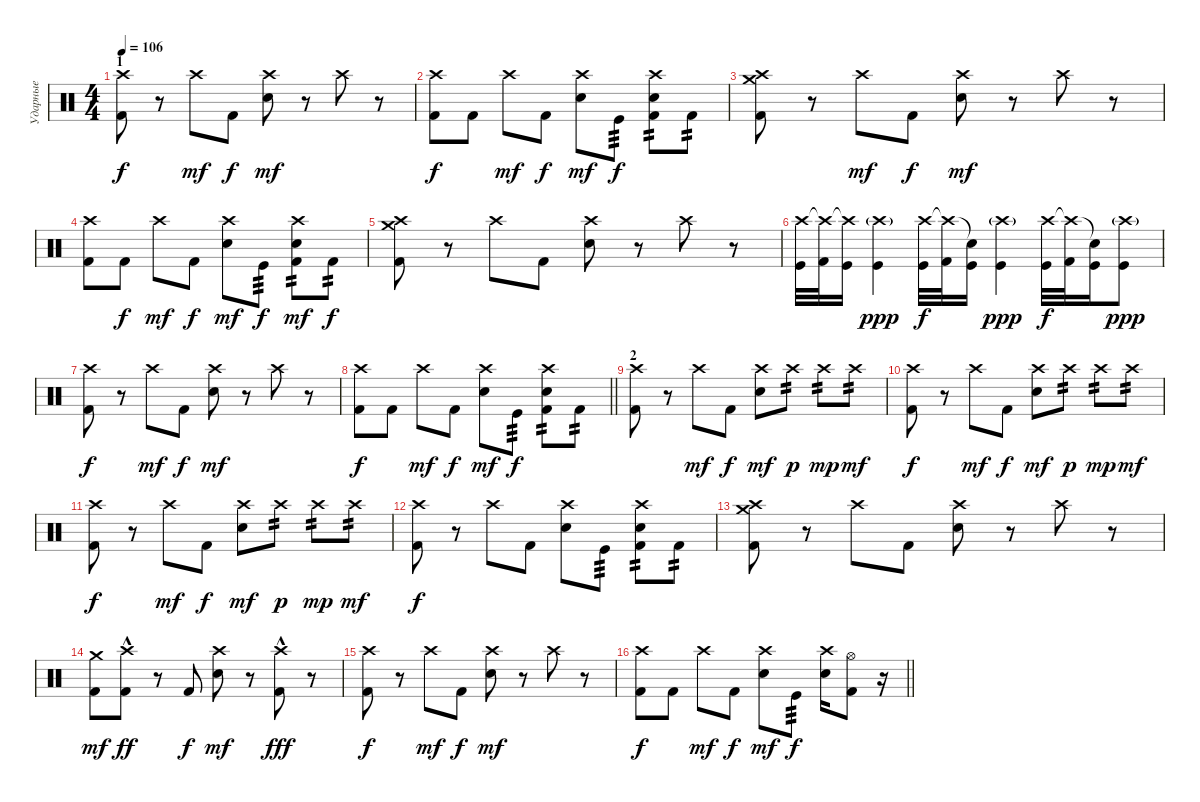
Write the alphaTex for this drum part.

\track ("Ударные" "Ударные") {instrument percussion}
\staff {score}
\articulation defaults
\ts (4 4)
\section ("" "1")
\tempo 106
\clef neutral
\ks c
("Crash high (hit)" "Kick (hit) 2").8{dy f} r.8 "Crash high (hit)".8{dy mf} "Kick (hit) 2".8{dy f} ("Crash high (hit)" "Snare (hit) 2").8{dy mf} r.8 "Crash high (hit)".8 r.8 |
("Crash high (hit)" "Kick (hit) 2").8{dy f} "Kick (hit) 2".8 "Crash high (hit)".8{dy mf} "Kick (hit) 2".8{dy f} ("Crash high (hit)" "Snare (hit) 2").8{dy mf} "Kick (hit)".8{tp 3 dy f} ("Crash high (hit)" "Snare (hit) 2" "Kick (hit) 2").8{tp 2} "Kick (hit) 2".8{tp 2} |
("Crash medium (hit)" "Crash high (hit)" "Kick (hit) 2").8 r.8 "Crash high (hit)".8{dy mf} "Kick (hit) 2".8{dy f} ("Crash high (hit)" "Snare (hit) 2").8{dy mf} r.8 "Crash high (hit)".8 r.8 |
("Crash high (hit)" "Kick (hit) 2").8 "Kick (hit) 2".8{dy f} "Crash high (hit)".8{dy mf} "Kick (hit) 2".8{dy f} ("Crash high (hit)" "Snare (hit) 2").8{dy mf} "Kick (hit)".8{tp 3 dy f} ("Crash high (hit)" "Snare (hit) 2" "Kick (hit) 2").8{tp 2 dy mf} "Kick (hit) 2".8{tp 2 dy f} |
("Crash medium (hit)" "Crash high (hit)" "Kick (hit) 2").8 r.8 "Crash high (hit)".8 "Kick (hit) 2".8 ("Crash high (hit)" "Snare (hit) 2").8 r.8 "Crash high (hit)".8 r.8 |
("Crash high (hit)" "Kick (hit)").32 ("Crash high (hit)"{t} "Kick (hit) 2").32 ("Crash high (hit)"{t} "Kick (hit)").16 ("Crash high (hit)"{g} "Kick (hit)").4{dy ppp} ("Crash high (hit)" "Kick (hit)").32{dy f} ("Crash high (hit)"{t} "Kick (hit) 2").32 ("Snare (hit)"{t} "Kick (hit)").16 ("Crash high (hit)"{g} "Kick (hit)").4{dy ppp} ("Crash high (hit)" "Kick (hit)").32{dy f} ("Crash high (hit)"{t} "Kick (hit) 2").32 ("Snare (hit)"{t} "Kick (hit)").16 ("Crash high (hit)"{g} "Kick (hit)").8{dy ppp} |
("Crash high (hit)" "Kick (hit) 2").8{dy f} r.8 "Crash high (hit)".8{dy mf} "Kick (hit) 2".8{dy f} ("Crash high (hit)" "Snare (hit) 2").8{dy mf} r.8 "Crash high (hit)".8 r.8 |
\barLineRight lightlight
("Crash high (hit)" "Kick (hit) 2").8{dy f} "Kick (hit) 2".8 "Crash high (hit)".8{dy mf} "Kick (hit) 2".8{dy f} ("Crash high (hit)" "Snare (hit) 2").8{dy mf} "Kick (hit)".8{tp 3 dy f} ("Crash high (hit)" "Snare (hit) 2" "Kick (hit) 2").8{tp 2} "Kick (hit) 2".8{tp 2} |
\section ("" "2")
("Crash high (hit)" "Kick (hit) 2").8 r.8 "Crash high (hit)".8{dy mf} "Kick (hit) 2".8{dy f} ("Crash high (hit)" "Snare (hit) 2").8{dy mf} "Crash high (hit)".8{tp 2 dy p} "Crash high (hit)".8{tp 2 dy mp} "Crash high (hit)".8{tp 2 dy mf} |
("Crash high (hit)" "Kick (hit) 2").8{dy f} r.8 "Crash high (hit)".8{dy mf} "Kick (hit) 2".8{dy f} ("Crash high (hit)" "Snare (hit) 2").8{dy mf} "Crash high (hit)".8{tp 2 dy p} "Crash high (hit)".8{tp 2 dy mp} "Crash high (hit)".8{tp 2 dy mf} |
("Crash high (hit)" "Kick (hit) 2").8{dy f} r.8 "Crash high (hit)".8{dy mf} "Kick (hit) 2".8{dy f} ("Crash high (hit)" "Snare (hit) 2").8{dy mf} "Crash high (hit)".8{tp 2 dy p} "Crash high (hit)".8{tp 2 dy mp} "Crash high (hit)".8{tp 2 dy mf} |
("Crash high (hit)" "Kick (hit) 2").8{dy f} r.8 "Crash high (hit)".8 "Kick (hit) 2".8 ("Crash high (hit)" "Snare (hit) 2").8 "Kick (hit)".8{tp 3} ("Crash high (hit)" "Snare (hit) 2" "Kick (hit) 2").8{tp 2} "Kick (hit) 2".8{tp 2} |
("Crash medium (hit)" "Crash high (hit)" "Kick (hit) 2").8 r.8 "Crash high (hit)".8 "Kick (hit) 2".8 ("Crash high (hit)" "Snare (hit) 2").8 r.8 "Crash high (hit)".8 r.8 |
("Crash medium (hit)" "Kick (hit) 2").8{dy mf} ("Crash high (hit)"{hac} "Kick (hit) 2").8{dy ff} r.8 "Kick (hit) 2".8{dy f} ("Crash high (hit)" "Snare (hit) 2").8{dy mf} r.8 ("Crash high (hit)"{hac} "Kick (hit) 2").8{dy fff} r.8 |
("Crash high (hit)" "Kick (hit) 2").8{dy f} r.8 "Crash high (hit)".8{dy mf} "Kick (hit) 2".8{dy f} ("Crash high (hit)" "Snare (hit) 2").8{dy mf} r.8 "Crash high (hit)".8 r.8 |
\barLineRight lightlight
("Crash high (hit)" "Kick (hit) 2").8{dy f} "Kick (hit) 2".8 "Crash high (hit)".8{dy mf} "Kick (hit) 2".8{dy f} ("Crash high (hit)" "Snare (hit) 2").8{dy mf} "Kick (hit)".8{tp 3 dy f} ("Crash high (hit)" "Snare (hit) 2").16 ("Hi-Hat (open)" "Kick (hit) 2").8 r.16
